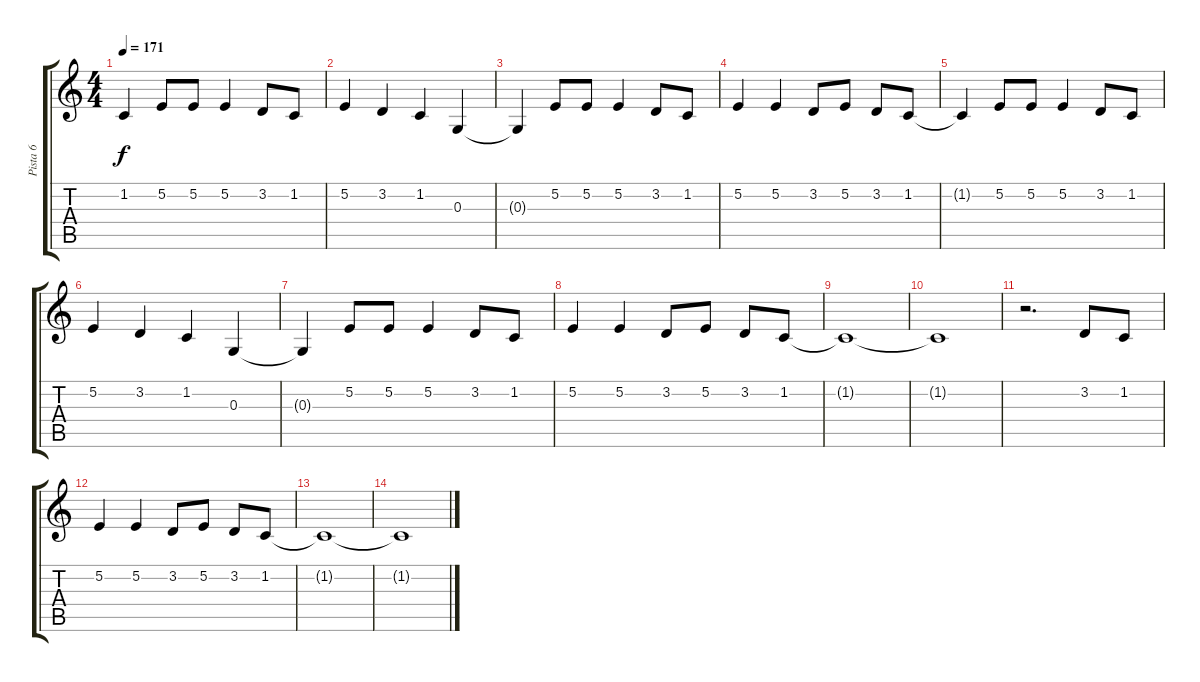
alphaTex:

\track ("Pista 6" "Pista 6") {instrument electricgrandpiano}
\staff {score tabs}
\tuning (E4 B3 G3 D3 A2 E2) {hide}
\ts (4 4)
\tempo 171
\clef g2
\ks c
1.2{t}.4{dy f} 5.2.8 5.2.8 5.2.4 3.2.8 1.2.8 |
5.2.4 3.2.4 1.2.4 0.3.4 |
0.3{t}.4 5.2.8 5.2.8 5.2.4 3.2.8 1.2.8 |
5.2.4 5.2.4 3.2.8 5.2.8 3.2.8 1.2.8 |
1.2{t}.4 5.2.8 5.2.8 5.2.4 3.2.8 1.2.8 |
5.2.4 3.2.4 1.2.4 0.3.4 |
0.3{t}.4 5.2.8 5.2.8 5.2.4 3.2.8 1.2.8 |
5.2.4 5.2.4 3.2.8 5.2.8 3.2.8 1.2.8 |
1.2{t}.1 |
1.2{t}.1 |
r.2{d} 3.2.8 1.2.8 |
5.2.4 5.2.4 3.2.8 5.2.8 3.2.8 1.2.8 |
1.2{t}.1 |
1.2{t}.1
